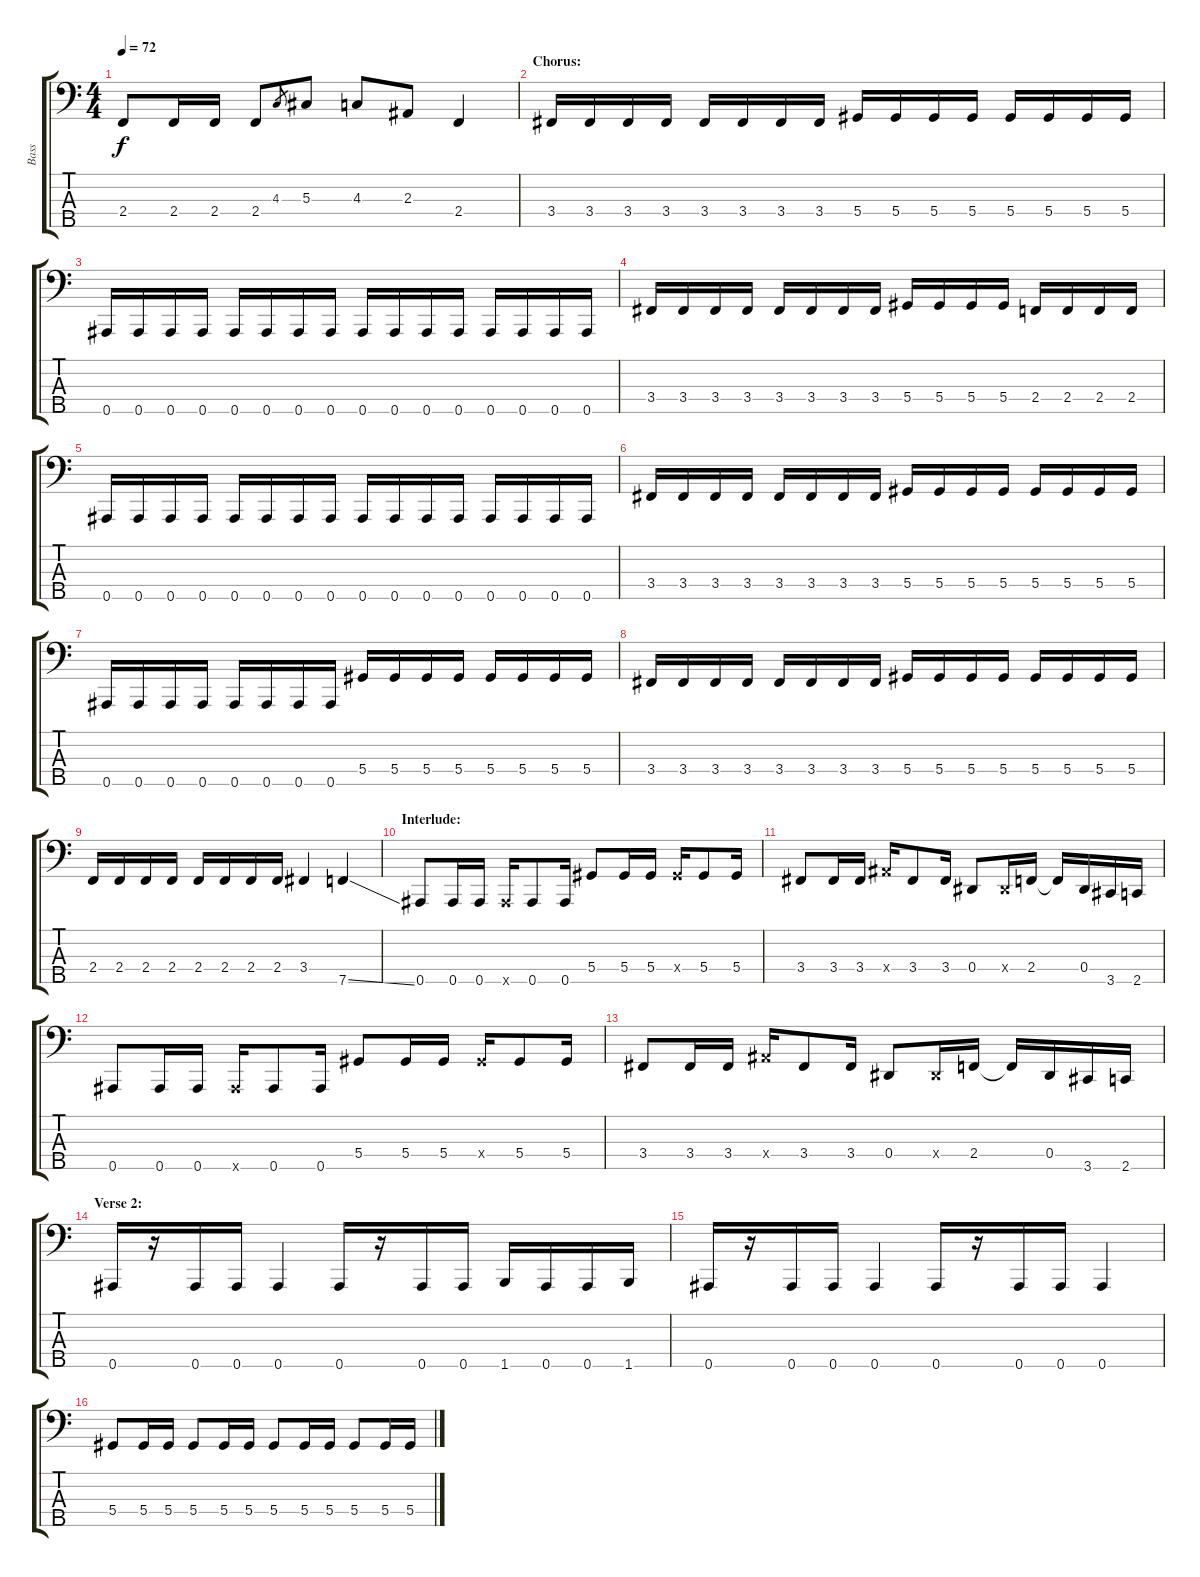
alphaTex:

\track ("Bass" "Bass") {instrument slapbass2}
\staff {score tabs}
\tuning (Gb2 Db2 Ab1 Eb1 Bb0) {hide}
\ts (4 4)
\tempo 72
\clef f4
\ks c
2.4.8{dy f} 2.4.16 2.4.16 2.4.8 4.3.8{gr} 5.3.8 4.3.8 2.3.8 2.4.4 |
\section ("" "Chorus:")
3.4.16 3.4.16 3.4.16 3.4.16 3.4.16 3.4.16 3.4.16 3.4.16 5.4.16 5.4.16 5.4.16 5.4.16 5.4.16 5.4.16 5.4.16 5.4.16 |
0.5.16 0.5.16 0.5.16 0.5.16 0.5.16 0.5.16 0.5.16 0.5.16 0.5.16 0.5.16 0.5.16 0.5.16 0.5.16 0.5.16 0.5.16 0.5.16 |
3.4.16 3.4.16 3.4.16 3.4.16 3.4.16 3.4.16 3.4.16 3.4.16 5.4.16 5.4.16 5.4.16 5.4.16 2.4.16 2.4.16 2.4.16 2.4.16 |
0.5.16 0.5.16 0.5.16 0.5.16 0.5.16 0.5.16 0.5.16 0.5.16 0.5.16 0.5.16 0.5.16 0.5.16 0.5.16 0.5.16 0.5.16 0.5.16 |
3.4.16 3.4.16 3.4.16 3.4.16 3.4.16 3.4.16 3.4.16 3.4.16 5.4.16 5.4.16 5.4.16 5.4.16 5.4.16 5.4.16 5.4.16 5.4.16 |
0.5.16 0.5.16 0.5.16 0.5.16 0.5.16 0.5.16 0.5.16 0.5.16 5.4.16 5.4.16 5.4.16 5.4.16 5.4.16 5.4.16 5.4.16 5.4.16 |
3.4.16 3.4.16 3.4.16 3.4.16 3.4.16 3.4.16 3.4.16 3.4.16 5.4.16 5.4.16 5.4.16 5.4.16 5.4.16 5.4.16 5.4.16 5.4.16 |
2.4.16 2.4.16 2.4.16 2.4.16 2.4.16 2.4.16 2.4.16 2.4.16 3.4.4 7.5{ss}.4 |
\section ("" "Interlude:")
0.5.8 0.5.16 0.5.16 0.5{x}.16 0.5.8 0.5.16 5.4.8 5.4.16 5.4.16 5.4{x}.16 5.4.8 5.4.16 |
3.4.8 3.4.16 3.4.16 7.4{x}.16 3.4.8 3.4.16 0.4.8 0.4{x}.16 2.4.16 2.4{t}.16 0.4.16 3.5.16 2.5.16 |
0.5.8 0.5.16 0.5.16 0.5{x}.16 0.5.8 0.5.16 5.4.8 5.4.16 5.4.16 5.4{x}.16 5.4.8 5.4.16 |
3.4.8 3.4.16 3.4.16 7.4{x}.16 3.4.8 3.4.16 0.4.8 0.4{x}.16 2.4.16 2.4{t}.16 0.4.16 3.5.16 2.5.16 |
\section ("" "Verse 2:")
0.5.16 r.16 0.5.16 0.5.16 0.5.4 0.5.16 r.16 0.5.16 0.5.16 1.5.16 0.5.16 0.5.16 1.5.16 |
0.5.16 r.16 0.5.16 0.5.16 0.5.4 0.5.16 r.16 0.5.16 0.5.16 0.5.4 |
5.4.8 5.4.16 5.4.16 5.4.8 5.4.16 5.4.16 5.4.8 5.4.16 5.4.16 5.4.8 5.4.16 5.4.16
